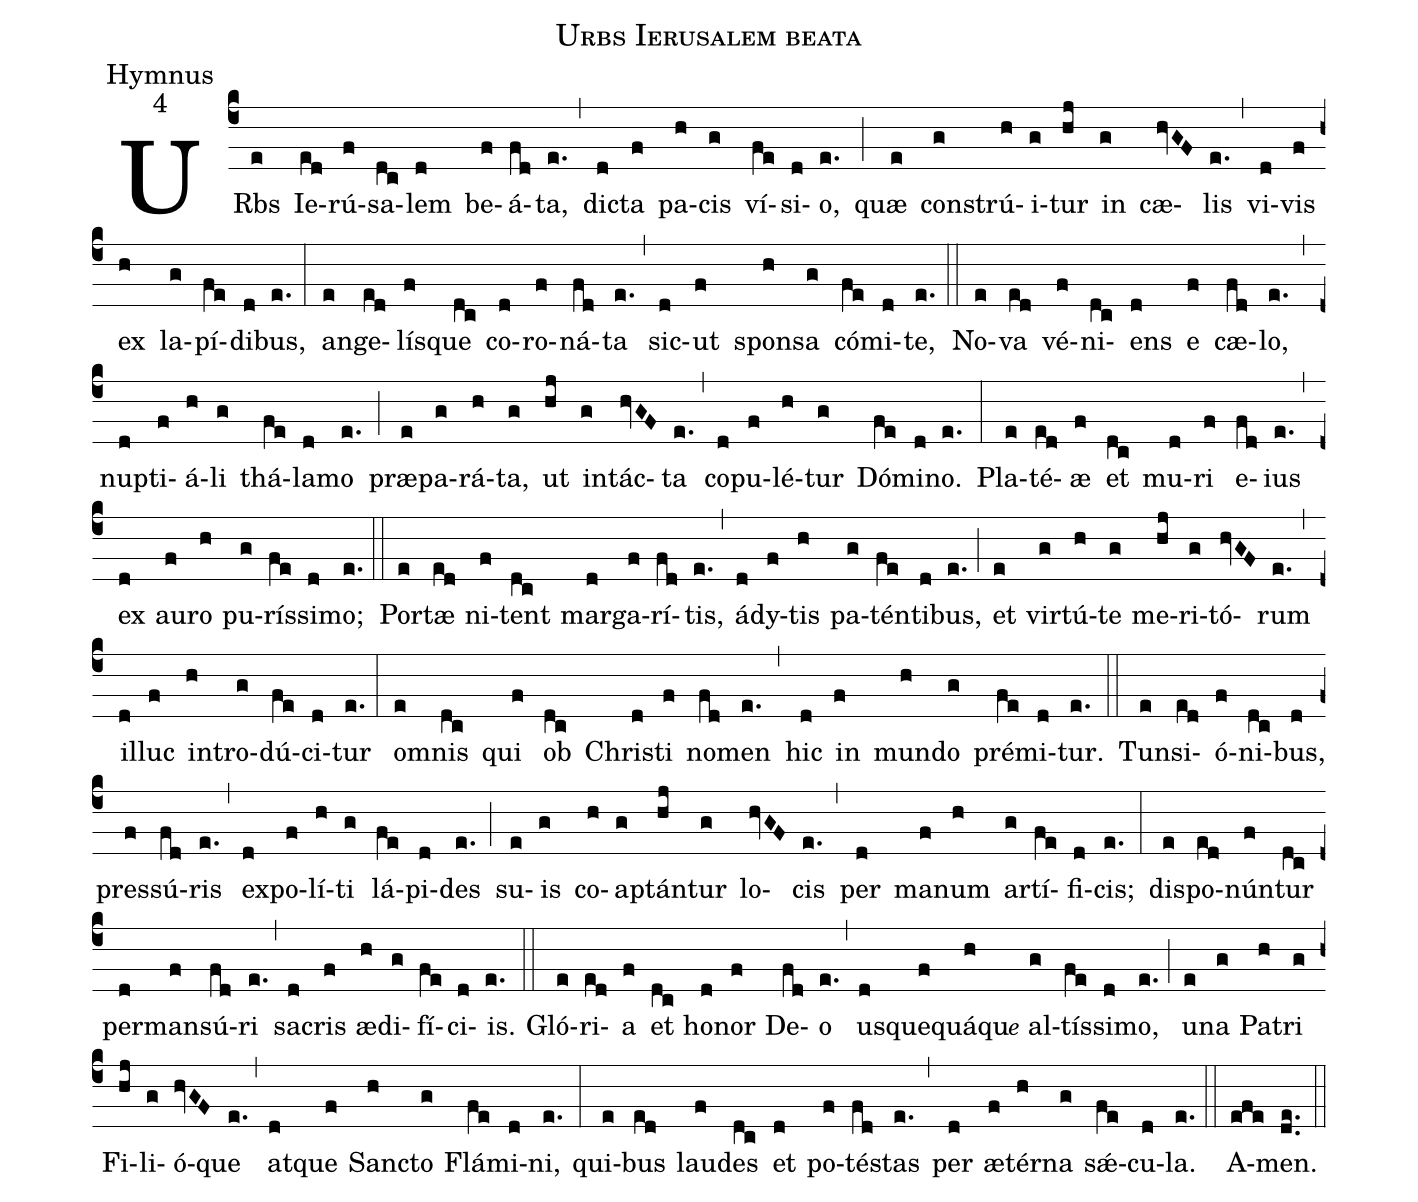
name:Urbs Ierusalem beata;
office-part:Hymnus;
mode:4;
%%
(c4)
URbs(e) Ie(ed)rú(f)sa(dc)lem(d) be(f)á(fd)ta,(e.) (,)
di(d)cta(f) pa(h)cis(g) ví(fe)si(d)o,(e.) (;)
quæ(e) con(g)strú(h)i(g)tur(hj) in(g) cæ(hvGF)lis(e.) (,)
vi(d)vis(f) ex(h) la(g)pí(fe)di(d)bus,(e.) (:)
an(e)ge(ed)lís(f)que(dc) co(d)ro(f)ná(fd)ta(e.) (,)
sic(d)ut(f) spon(h)sa(g) có(fe)mi(d)te,(e.) (::)

No(e)va(ed) vé(f)ni(dc)ens(d) e(f) cæ(fd)lo,(e.) (,)
nup(d)ti(f)á(h)li(g) thá(fe)la(d)mo(e.) (;)
præ(e)pa(g)rá(h)ta,(g) ut(hj) in(g)tác(hvGF)ta(e.) (,)
co(d)pu(f)lé(h)tur(g) Dó(fe)mi(d)no.(e.) (:)
Pla(e)té(ed)æ(f) et(dc) mu(d)ri(f) e(fd)ius(e.) (,)
ex(d) au(f)ro(h) pu(g)rís(fe)si(d)mo;(e.) (::)

Por(e)tæ(ed) ni(f)tent(dc) mar(d)ga(f)rí(fd)tis,(e.) (,)
á(d)dy(f)tis(h) pa(g)tén(fe)ti(d)bus,(e.) (;)
et(e) vir(g)tú(h)te(g) me(hj)ri(g)tó(hvGF)rum(e.) (,)
il(d)luc(f) in(h)tro(g)dú(fe)ci(d)tur(e.) (:)
o(e)mnis(dc) qui(f) ob(dc) Chri(d)sti(f) no(fd)men(e.) (,)
hic(d) in(f) mun(h)do(g) pré(fe)mi(d)tur.(e.) (::)

Tun(e)si(ed)ó(f)ni(dc)bus,(d) pres(f)sú(fd)ris(e.) (,)
ex(d)po(f)lí(h)ti(g) lá(fe)pi(d)des(e.) (;)
su(e)is(g) co(h)ap(g)tán(hj)tur(g) lo(hvGF)cis(e.) (,)
per(d) ma(f)num(h) ar(g)tí(fe)fi(d)cis;(e.) (:)
di(e)spo(ed)nún(f)tur(dc) per(d)man(f)sú(fd)ri(e.) (,)
sa(d)cris(f) æ(h)di(g)fí(fe)ci(d)is.(e.) (::)

Gló(e)ri(ed)a(f) et(dc) ho(d)nor(f) De(fd)o(e.) (,)
us(d)que(f)qu{á}(h)qu<e>e</e> {a}l(g)tís(fe)si(d)mo,(e.) (;)
u(e)na(g) Pa(h)tri(g) Fi(hj)li(g)ó(hvGF)que(e.) (,)
at(d)que(f) Sanc(h)to(g) Flá(fe)mi(d)ni,(e.) (:)
qui(e)bus(ed) laud(f)es(dc) et(d) po(f)té(fd)stas(e.) (,)
per(d) æ(f)tér(h)na(g) sǽ(fe)cu(d)la.(e.) (::)

A(efe)men.(de..) (::)
